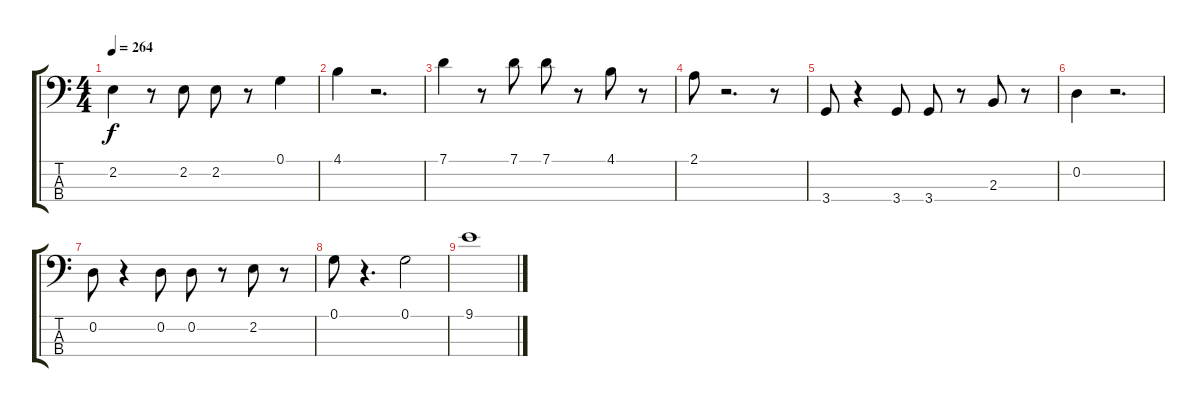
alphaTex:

\track "" {instrument electricbasspick}
\staff {score tabs}
\tuning (G2 D2 A1 E1) {hide}
\ts (4 4)
\tempo 264
\clef f4
\ks c
2.2.4{dy f} r.8 2.2.8 2.2.8 r.8 0.1.4 |
4.1.4 r.2{d} |
7.1.4 r.8 7.1.8 7.1.8 r.8 4.1.8 r.8 |
2.1.8 r.2{d} r.8 |
3.4.8 r.4 3.4.8 3.4.8 r.8 2.3.8 r.8 |
0.2.4 r.2{d} |
0.2.8 r.4 0.2.8 0.2.8 r.8 2.2.8 r.8 |
0.1.8 r.4{d} 0.1.2 |
9.1.1
